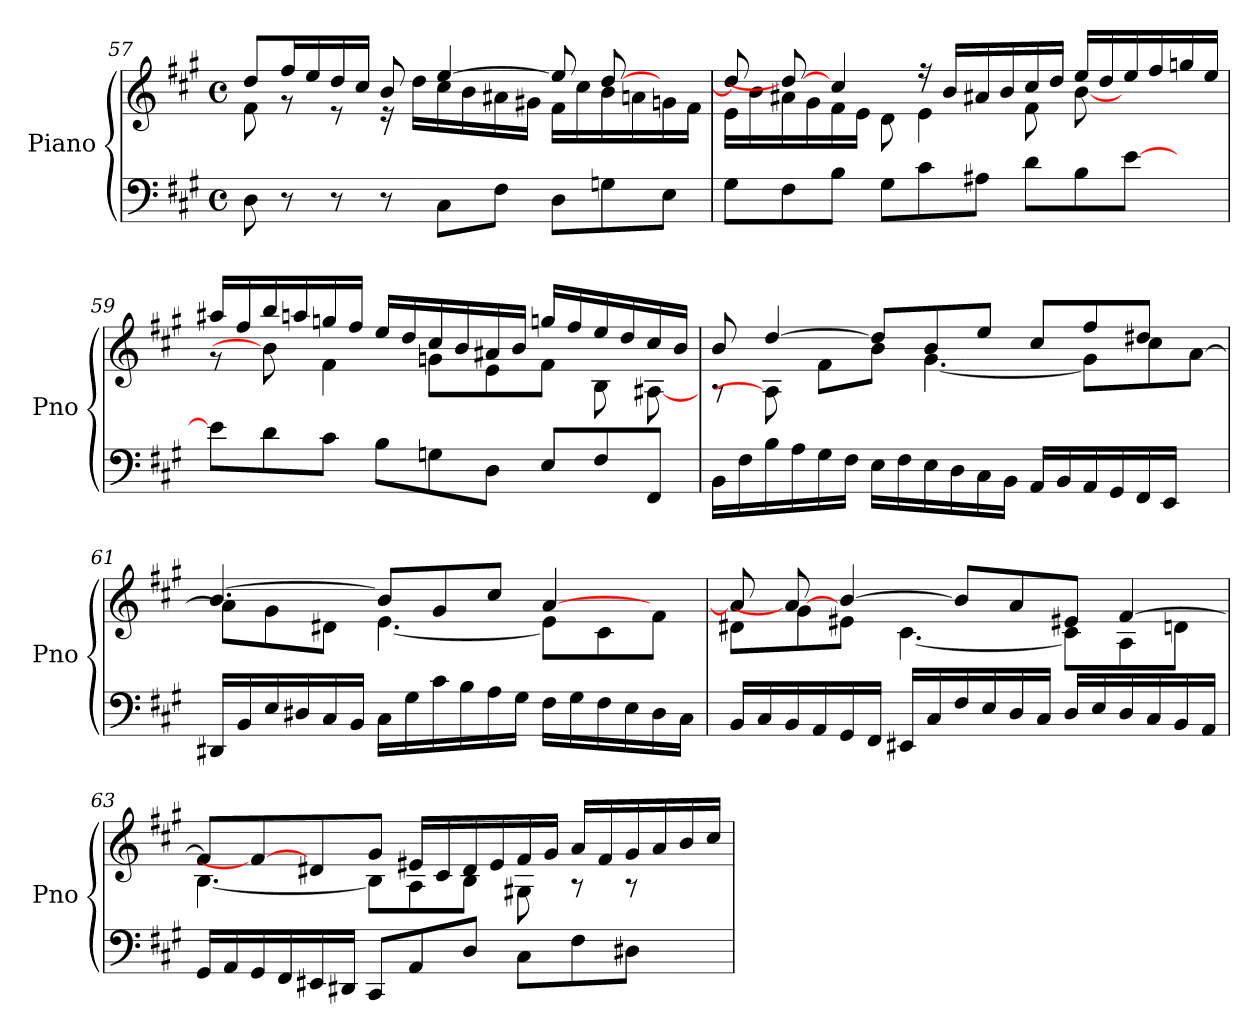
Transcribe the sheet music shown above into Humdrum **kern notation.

**kern	**kern
*part1	*part1
*staff2	*staff1
*I"Piano	*
*I'Pno	*
*clefF4	*clefG2
*k[f#c#g#]	*k[f#c#g#]
*A:	*A:
*M4/4	*M4/4
*met(c)	*met(c)
=57	=57
*	*^
8D	8ddL	8f#\
8r	16ff#L	8r
.	16ee	.
8r	16dd	8r
.	16cc#JJ	.
8r	8b	16r
.	.	16ddLL
8C#L	[4ee/	16cc#\
.	.	16b\
8F#J	.	16a#X\
.	.	16g#X\JJ
8DL	8ee/]	16f#\LL
.	.	16cc#\
8Gn	[8dd/	16b\
.	.	16an\
8EJ	8ryy	16gn\
.	.	16f#\JJ
!!LO:LB:g=z	!!
=58	=58	=58
8G#L	8dd/]	16e\LL
.	.	16b\
8F#	8dd/_	16a#X\
.	.	16g#\
8BJ	4cc#/	16f#\
.	.	16e\JJ
8G#L	.	8d\
8c#	16r	4e\
.	16bLL	.
8A#XJ	16a#X	.
.	16b	.
8dL	16cc#	8f#\
.	16ddJJ	.
8B	16eeLL	[8b\
.	16dd	.
[8eJ	16ee	4ryy
.	16ff#	.
8ryy	16ggn	.
.	16eeJJ	.
=59	=59	=59
8eL]	16aa#XLL	8r
.	16ff#	.
8d	16bb	8b\]
.	16aan	.
8c#J	16ggn	4f#\
.	16ff#JJ	.
8BL	16ee/LL	.
.	16dd/	.
8Gn	16cc#/	8gn\L
.	16b/	.
8DJ	16a#X/	8e\
.	16b/JJ	.
8EL	16ggn/LL	8f#\J
.	16ff#/	.
8F#	16ee/	8B\
.	16dd/	.
8FF#J	16cc#/	[8A#X\
.	16b/JJ	.
!!LO:LB:g=z	!!
=60	=60	=60
16BBLL	8b/	8r
16F#	.	.
16B	[4dd/	8A#\]
16A	.	.
16G#	.	8f#\L
16F#JJ	.	.
16ELL	8ddL]	8b\J
16F#	.	.
16E	8b	[4.g#\
16D	.	.
16C#	8eeJ	.
16BBJJ	.	.
16AALL	8cc#L	.
16BB	.	.
16AA	8ff#	8g#\L]
16GG#	.	.
16FF#	8dd#XJ	8cc#\
16EEJJ	.	.
8ryy	8ryy	[8a\J
=61	=61	=61
16DD#XLL	[4.b/	8a\L]
16BB	.	.
16E	.	8g#\
16D#X	.	.
16C#	.	8d#X\J
16BBJJ	.	.
16C#LL	8bL]	[4.e\
16G#	.	.
16c#	8g#	.
16B	.	.
16A	8cc#J	.
16G#JJ	.	.
16F#LL	[4a/	8e\L]
16G#	.	.
16F#	.	8c#\
16E	.	.
16D#	8ryy	8f#\J
16C#JJ	.	.
!!LO:LB:g=z	!!
=62	=62	=62
16BBLL	8a/]	8d#X\L
16C#	.	.
16BB	8a/_	8g#\
16AA	.	.
16GG#	[4b/	8e#X\J
16FF#JJ	.	.
16EE#XLL	.	[4.c#\
16C#	.	.
16F#	8b/L]	.
16E	.	.
16D	8a/	.
16C#JJ	.	.
16DLL	8e#X/J	8c#L]
16E	.	.
16D	[4f#/	8A
16C#	.	.
16BB	.	8dnJ
16AAJJ	.	.
=63	=63	=63
16GG#LL	8f#/L]	[4.B\
16AA	.	.
16GG#	8f#/_	.
16FF#	.	.
16EE#X	8d#X/	.
16DD#XJJ	.	.
8CC#L	8g#/J	8B\L]
8AA	16e#XLL	8A\
.	16c#	.
8DJ	16d#	8B\J
.	16e#	.
8C#L	16f#	8G#X\
.	16g#JJ	.
8F#	16aLL	8r
.	16f#/	.
8D#XJ	16g#/	8r
.	16a/	.
8ryy	16b/	8ryy
.	16cc#/JJ	.
*	*v	*v
=	=
*-	*-
